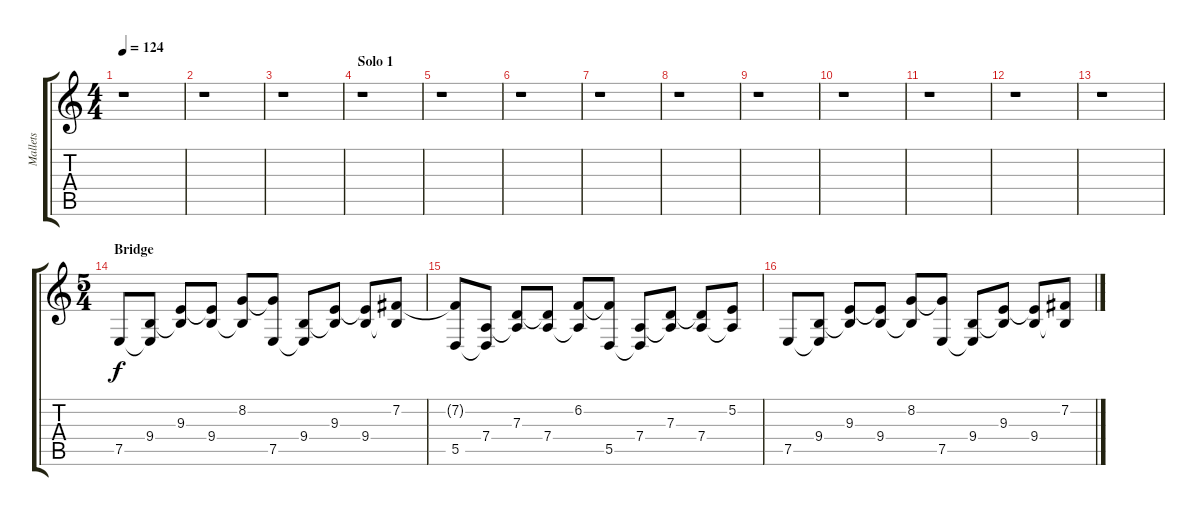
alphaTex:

\track ("Mallets" "Mallets") {instrument tubularbells}
\staff {score tabs}
\tuning (E4 B3 G3 D3 A2 E2) {hide}
\ts (4 4)
\tempo 124
\clef g2
\ks c
r.1{dy f} |
r.1 |
r.1 |
\section ("" "Solo 1")
r.1 |
r.1 |
r.1 |
r.1 |
r.1 |
r.1 |
r.1 |
r.1 |
r.1 |
r.1 |
\ts (5 4)
\section ("" "Bridge")
7.5.8 (9.4 7.5{t}).8 (9.3 9.4{t}).8 (9.3{t} 9.4).8 (8.2 9.4{t}).8 (8.2{t} 7.5).8 (9.4 7.5{t}).8 (9.3 9.4{t}).8 (9.3{t} 9.4).8 (7.2 9.4{t}).8 |
(7.2{t} 5.5).8 (7.4 5.5{t}).8 (7.3 7.4{t}).8 (7.3{t} 7.4).8 (6.2 7.4{t}).8 (6.2{t} 5.5).8 (7.4 5.5{t}).8 (7.3 7.4{t}).8 (7.3{t} 7.4).8 (5.2 7.4{t}).8 |
7.5.8 (9.4 7.5{t}).8 (9.3 9.4{t}).8 (9.3{t} 9.4).8 (8.2 9.4{t}).8 (8.2{t} 7.5).8 (9.4 7.5{t}).8 (9.3 9.4{t}).8 (9.3{t} 9.4).8 (7.2 9.4{t}).8
